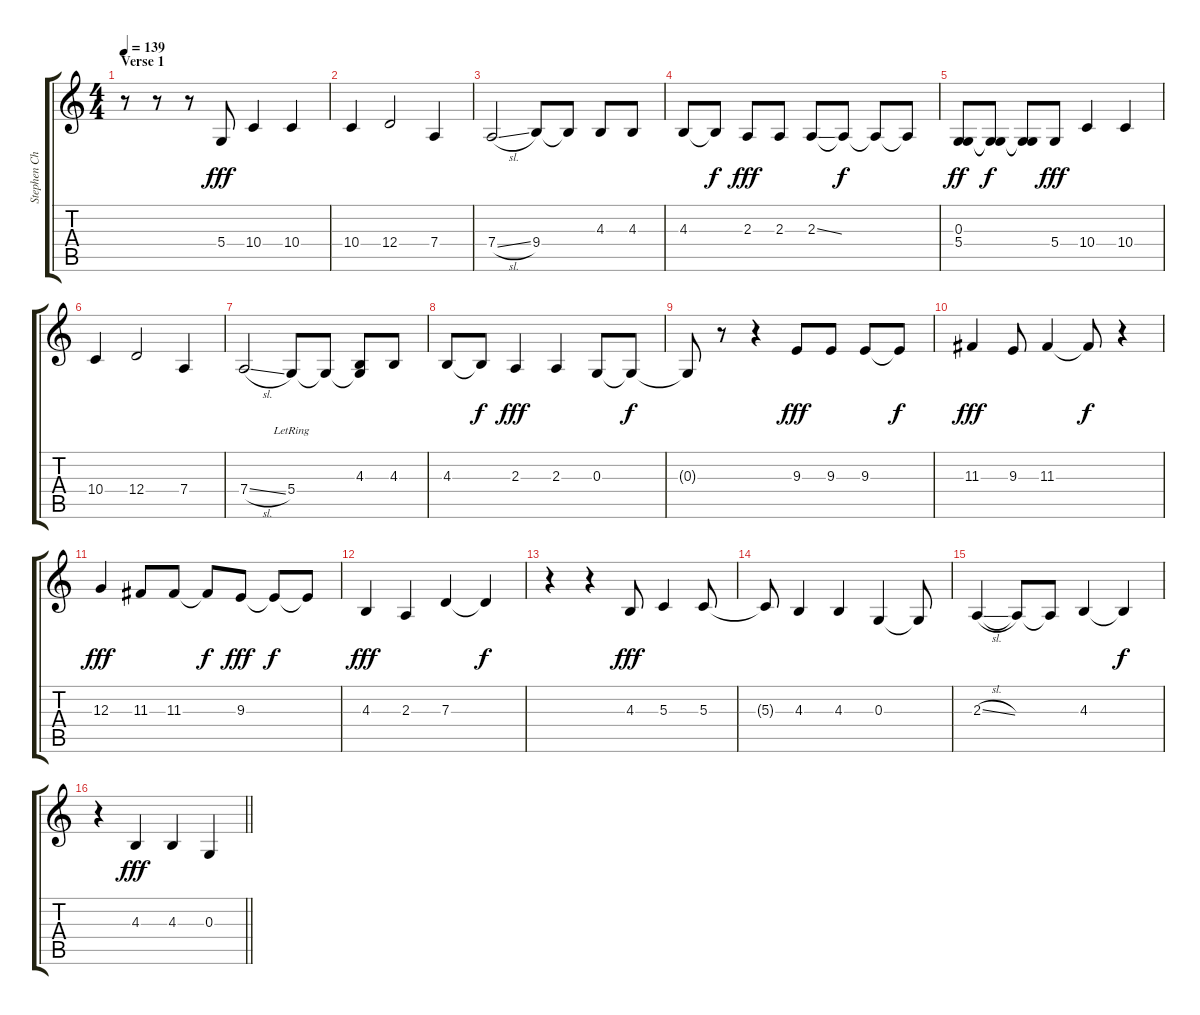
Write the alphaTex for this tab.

\track ("Stephen Christian" "Stephen Ch") {instrument lead2sawtooth}
\staff {score tabs}
\tuning (E4 B3 G3 D3 A2 E2) {hide}
\ts (4 4)
\section ("" "Verse 1")
\tempo 139
\clef g2
\ks c
r.8{dy fff} r.8 r.8 5.4.8 10.4.4 10.4.4 |
10.4.4 12.4.2 7.4.4 |
7.4{sl}.2 9.4.8 9.4{t}.8 4.3.8 4.3.8 |
4.3.8 4.3{t}.8{dy f} 2.3.8{dy fff} 2.3.8 2.3{ss}.8 2.3{t}.8{dy f} 2.3{t}.8 2.3{t}.8 |
(0.3 5.4).8{dy ff} (0.3{t} 5.4{t}).8{dy f} (0.3{t} 5.4{t}).8 5.4.8{dy fff} 10.4.4 10.4.4 |
10.4.4 12.4.2 7.4.4 |
7.4{sl}.2 5.4{lr}.8 5.4{t}.8 (4.3 5.4{t}).8 4.3.8 |
4.3.8 4.3{t}.8{dy f} 2.3.4{dy fff} 2.3.4 0.3.8 0.3{t}.8{dy f} |
0.3{t}.8 r.8 r.4 9.3.8{dy fff} 9.3.8 9.3.8 9.3{t}.8{dy f} |
11.3.4{dy fff} 9.3.8 11.3.4 11.3{t}.8{dy f} r.4 |
12.3.4{dy fff} 11.3.8 11.3.8 11.3{t}.8{dy f} 9.3.8{dy fff} 9.3{t}.8{dy f} 9.3{t}.8 |
4.3.4{dy fff} 2.3.4 7.3.4 7.3{t}.4{dy f} |
r.4 r.4 4.3.8{dy fff} 5.3.4 5.3.8 |
5.3{t}.8 4.3.4 4.3.4 0.3.4 0.3{t}.8 |
2.3{sl}.4 2.3{t}.8 2.3{t}.8 4.3.4 4.3{t}.4{dy f} |
\barLineRight lightlight
r.4 4.3.4{dy fff} 4.3.4 0.3.4
